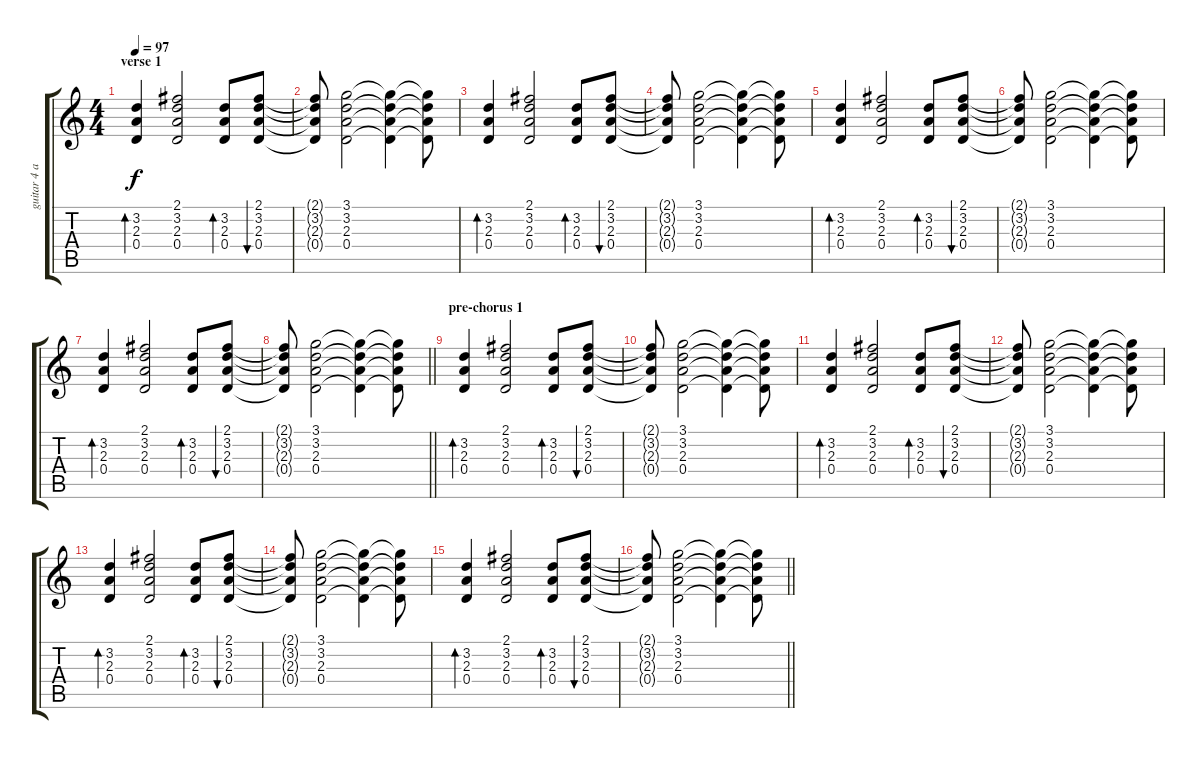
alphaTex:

\track ("guitar 4 acoustic" "guitar 4 a") {instrument acousticguitarsteel}
\staff {score tabs}
\tuning (E4 B3 G3 D3 A2 E2) {hide}
\ts (4 4)
\section ("" "verse 1")
\tempo 97
\clef g2
\ks c
(3.2 2.3 0.4).4{bd 120 dy f} (2.1 3.2 2.3 0.4).2 (3.2 2.3 0.4).8{bd 120} (2.1 3.2 2.3 0.4).8{bu 120} |
(2.1{t} 3.2{t} 2.3{t} 0.4{t}).8 (3.1 3.2 2.3 0.4).2 (3.1{t} 3.2{t} 2.3{t} 0.4{t}).4 (3.1{t} 3.2{t} 2.3{t} 0.4{t}).8 |
(3.2 2.3 0.4).4{bd 120} (2.1 3.2 2.3 0.4).2 (3.2 2.3 0.4).8{bd 120} (2.1 3.2 2.3 0.4).8{bu 120} |
(2.1{t} 3.2{t} 2.3{t} 0.4{t}).8 (3.1 3.2 2.3 0.4).2 (3.1{t} 3.2{t} 2.3{t} 0.4{t}).4 (3.1{t} 3.2{t} 2.3{t} 0.4{t}).8 |
(3.2 2.3 0.4).4{bd 120} (2.1 3.2 2.3 0.4).2 (3.2 2.3 0.4).8{bd 120} (2.1 3.2 2.3 0.4).8{bu 120} |
(2.1{t} 3.2{t} 2.3{t} 0.4{t}).8 (3.1 3.2 2.3 0.4).2 (3.1{t} 3.2{t} 2.3{t} 0.4{t}).4 (3.1{t} 3.2{t} 2.3{t} 0.4{t}).8 |
(3.2 2.3 0.4).4{bd 120} (2.1 3.2 2.3 0.4).2 (3.2 2.3 0.4).8{bd 120} (2.1 3.2 2.3 0.4).8{bu 120} |
\barLineRight lightlight
(2.1{t} 3.2{t} 2.3{t} 0.4{t}).8 (3.1 3.2 2.3 0.4).2 (3.1{t} 3.2{t} 2.3{t} 0.4{t}).4 (3.1{t} 3.2{t} 2.3{t} 0.4{t}).8 |
\section ("" "pre-chorus 1")
(3.2 2.3 0.4).4{bd 120} (2.1 3.2 2.3 0.4).2 (3.2 2.3 0.4).8{bd 120} (2.1 3.2 2.3 0.4).8{bu 120} |
(2.1{t} 3.2{t} 2.3{t} 0.4{t}).8 (3.1 3.2 2.3 0.4).2 (3.1{t} 3.2{t} 2.3{t} 0.4{t}).4 (3.1{t} 3.2{t} 2.3{t} 0.4{t}).8 |
(3.2 2.3 0.4).4{bd 120} (2.1 3.2 2.3 0.4).2 (3.2 2.3 0.4).8{bd 120} (2.1 3.2 2.3 0.4).8{bu 120} |
(2.1{t} 3.2{t} 2.3{t} 0.4{t}).8 (3.1 3.2 2.3 0.4).2 (3.1{t} 3.2{t} 2.3{t} 0.4{t}).4 (3.1{t} 3.2{t} 2.3{t} 0.4{t}).8 |
(3.2 2.3 0.4).4{bd 120} (2.1 3.2 2.3 0.4).2 (3.2 2.3 0.4).8{bd 120} (2.1 3.2 2.3 0.4).8{bu 120} |
(2.1{t} 3.2{t} 2.3{t} 0.4{t}).8 (3.1 3.2 2.3 0.4).2 (3.1{t} 3.2{t} 2.3{t} 0.4{t}).4 (3.1{t} 3.2{t} 2.3{t} 0.4{t}).8 |
(3.2 2.3 0.4).4{bd 120} (2.1 3.2 2.3 0.4).2 (3.2 2.3 0.4).8{bd 120} (2.1 3.2 2.3 0.4).8{bu 120} |
\barLineRight lightlight
(2.1{t} 3.2{t} 2.3{t} 0.4{t}).8 (3.1 3.2 2.3 0.4).2 (3.1{t} 3.2{t} 2.3{t} 0.4{t}).4 (3.1{t} 3.2{t} 2.3{t} 0.4{t}).8
